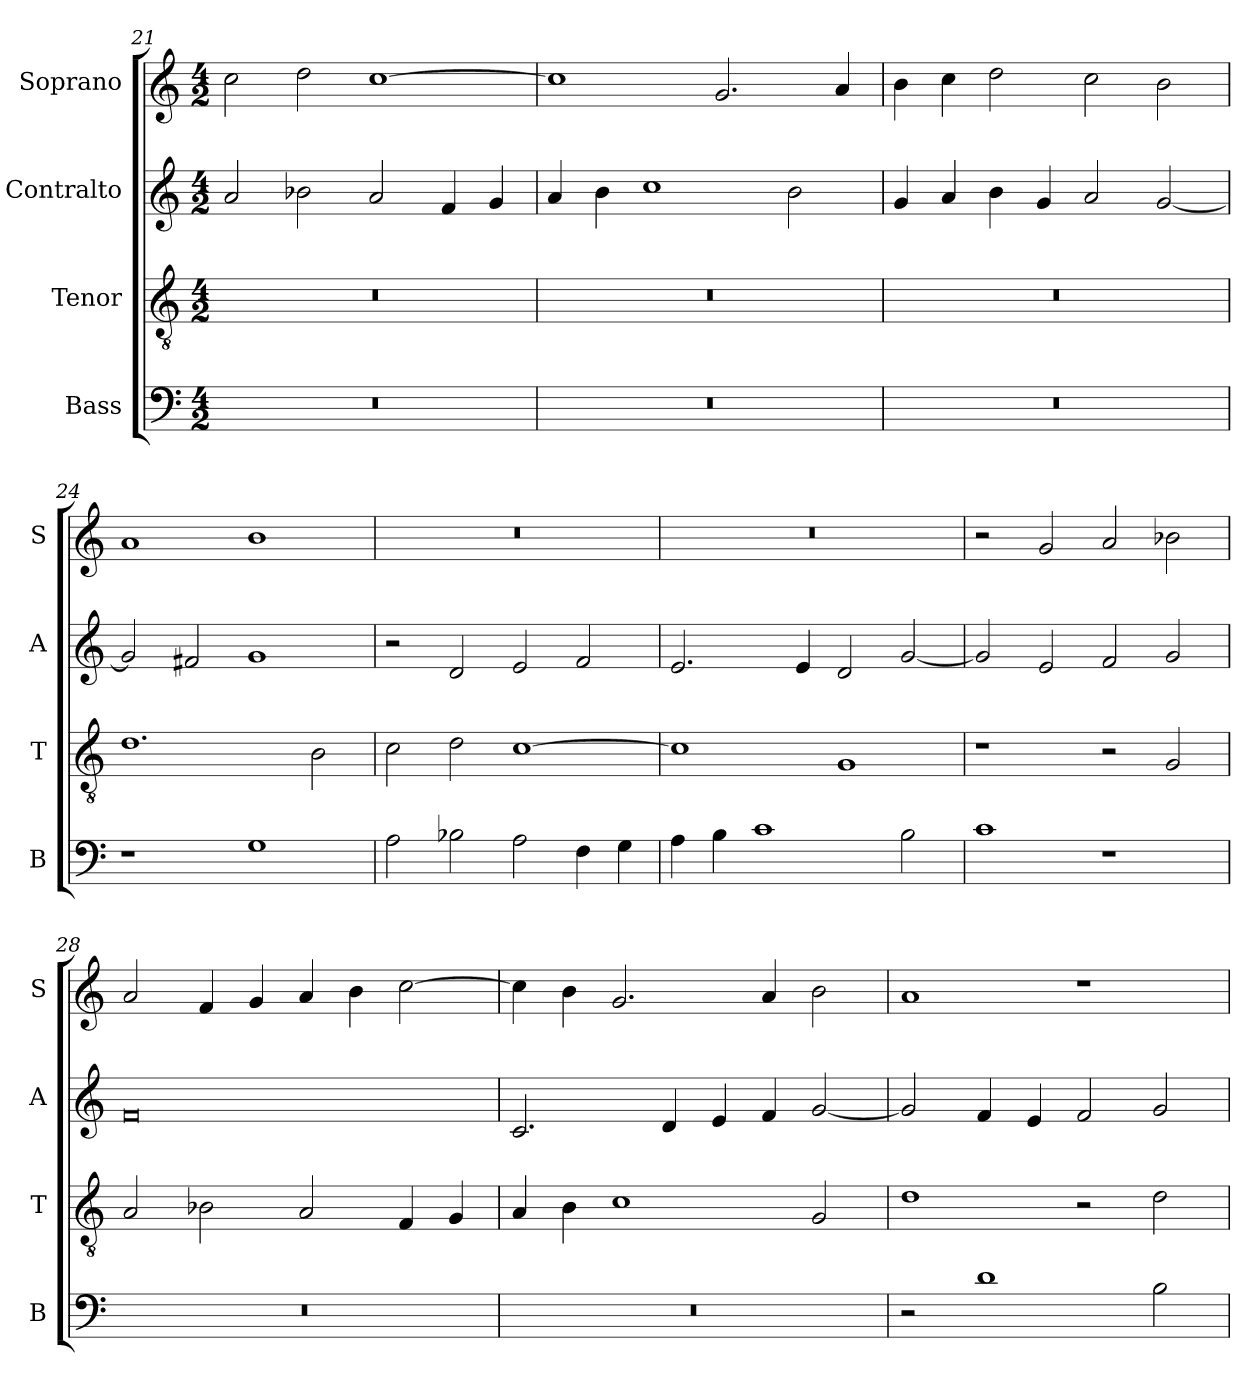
**kern	**kern	**kern	**kern
*part4	*part3	*part2	*part1
*staff4	*staff3	*staff2	*staff1
*I"Bass	*I"Tenor	*I"Contralto	*I"Soprano
*I'B	*I'T	*I'A	*I'S
*clefF4	*clefGv2	*clefG2	*clefG2
*k[]	*k[]	*k[]	*k[]
*G:mix	*G:mix	*G:mix	*G:mix
*M4/2	*M4/2	*M4/2	*M4/2
=21	=21	=21	=21
0r	0r	2a	2cc
.	.	2b-X	2dd
.	.	2a	[1cc
.	.	4f	.
.	.	4g	.
=22	=22	=22	=22
0r	0r	4a	1cc]
.	.	4b	.
.	.	1cc	.
.	.	.	2.g
.	.	2b	.
.	.	.	4a
=23	=23	=23	=23
0r	0r	4g	4b
.	.	4a	4cc
.	.	4b	2dd
.	.	4g	.
.	.	2a	2cc
.	.	[2g	2b
=24	=24	=24	=24
1r	1.d	2g]	1a
.	.	2f#X	.
1G	.	1g	1b
.	2B	.	.
=25	=25	=25	=25
2A	2c	2r	0r
2B-X	2d	2d	.
2A	[1c	2e	.
4F	.	2f	.
4G	.	.	.
=26	=26	=26	=26
4A	1c]	2.e	0r
4B	.	.	.
1c	.	.	.
.	.	4e	.
.	1G	2d	.
2B	.	[2g	.
=27	=27	=27	=27
1c	1r	2g]	2r
.	.	2e	2g
1r	2r	2f	2a
.	2G	2g	2b-X
=28	=28	=28	=28
0r	2A	0f	2a
.	2B-X	.	4f
.	.	.	4g
.	2A	.	4a
.	.	.	4b
.	4F	.	[2cc
.	4G	.	.
=29	=29	=29	=29
0r	4A	2.c	4cc]
.	4B	.	4b
.	1c	.	2.g
.	.	4d	.
.	.	4e	.
.	.	4f	4a
.	2G	[2g	2b
=30	=30	=30	=30
2r	1d	2g]	1a
1d	.	4f	.
.	.	4e	.
.	2r	2f	1r
2B	2d	2g	.
=	=	=	=
*-	*-	*-	*-
